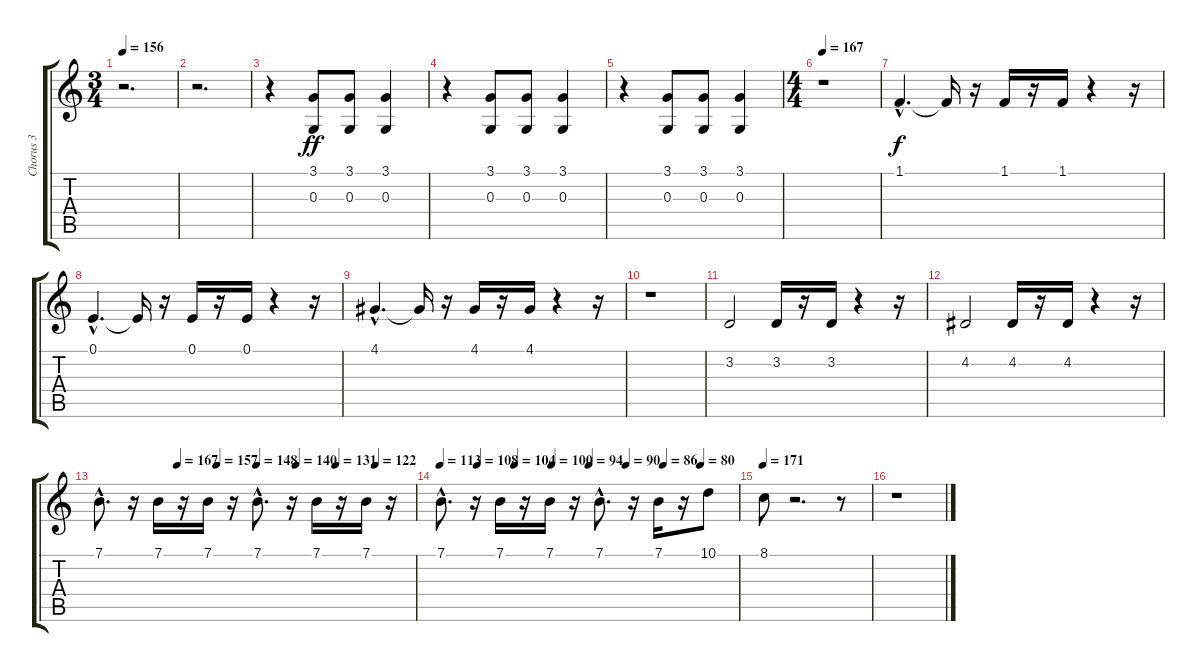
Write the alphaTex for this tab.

\track ("Chorus 3" "Chorus 3") {instrument lead6voice}
\staff {score tabs}
\tuning (E4 B3 G3 D3 A2 E2) {hide}
\ts (3 4)
\tempo 156
\clef g2
\ks c
r.2{d dy f} |
r.2{d} |
r.4 (3.1 0.3).8{dy ff} (3.1 0.3).8 (3.1 0.3).4 |
r.4 (3.1 0.3).8 (3.1 0.3).8 (3.1 0.3).4 |
r.4 (3.1 0.3).8 (3.1 0.3).8 (3.1 0.3).4 |
\ts (4 4)
\tempo 167
r.1 |
1.1{hac}.4{d dy f} 1.1{t}.16 r.16 1.1.16 r.16 1.1.16 r.4 r.16 |
0.1{hac}.4{d} 0.1{t}.16 r.16 0.1.16 r.16 0.1.16 r.4 r.16 |
4.1{hac}.4{d} 4.1{t}.16 r.16 4.1.16 r.16 4.1.16 r.4 r.16 |
r.1 |
3.2.2 3.2.16 r.16 3.2.16 r.4 r.16 |
4.2.2 4.2.16 r.16 4.2.16 r.4 r.16 |
\tempo (167 0.25)
\tempo (157 0.375)
\tempo (148 0.5)
\tempo (140 0.625)
\tempo (131 0.75)
\tempo (122 0.875)
7.1{hac}.8{d} r.16 7.1.16 r.16 7.1.16 r.16 7.1{hac}.8{d} r.16 7.1.16 r.16 7.1.16 r.16 |
\tempo 113
\tempo (108 0.125)
\tempo (104 0.25)
\tempo (100 0.375)
\tempo (94 0.5)
\tempo (90 0.625)
\tempo (86 0.75)
\tempo (80 0.875)
7.1{hac}.8{d} r.16 7.1.16 r.16 7.1.16 r.16 7.1{hac}.8{d} r.16 7.1.16 r.16 10.1.8 |
\tempo 171
8.1.8 r.2{d} r.8 |
r.1
